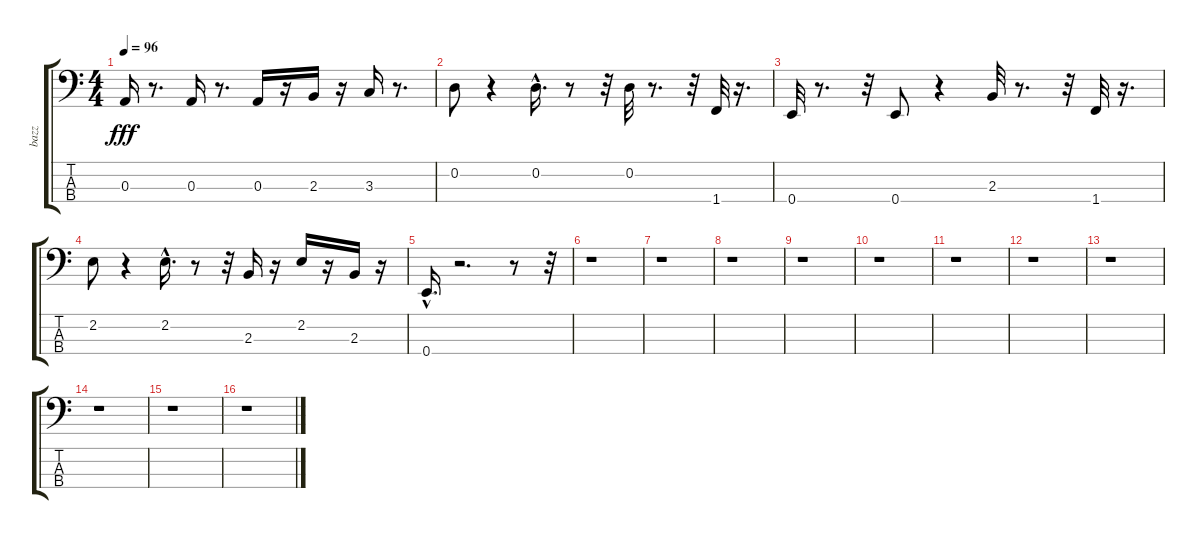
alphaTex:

\track ("bazz" "bazz") {instrument fretlessbass}
\staff {score tabs}
\tuning (G2 D2 A1 E1) {hide}
\ts (4 4)
\tempo 96
\clef f4
\ks c
0.3.16{dy fff} r.8{d} 0.3.16 r.8{d} 0.3.16 r.16 2.3.16 r.16 3.3.16 r.8{d} |
0.2.8 r.4 0.2{hac}.16{d} r.8 r.32 0.2.32 r.8{d} r.32 1.4.32 r.16{d} |
0.4.32 r.8{d} r.32 0.4.8 r.4 2.3.32 r.8{d} r.32 1.4.32 r.16{d} |
2.2.8 r.4 2.2{hac}.16{d} r.8 r.32 2.3.16 r.16 2.2.16 r.16 2.3.16 r.16 |
0.4{hac}.16{d} r.2{d} r.8 r.32 |
r.1 |
r.1 |
r.1 |
r.1 |
r.1 |
r.1 |
r.1 |
r.1 |
r.1 |
r.1 |
r.1
